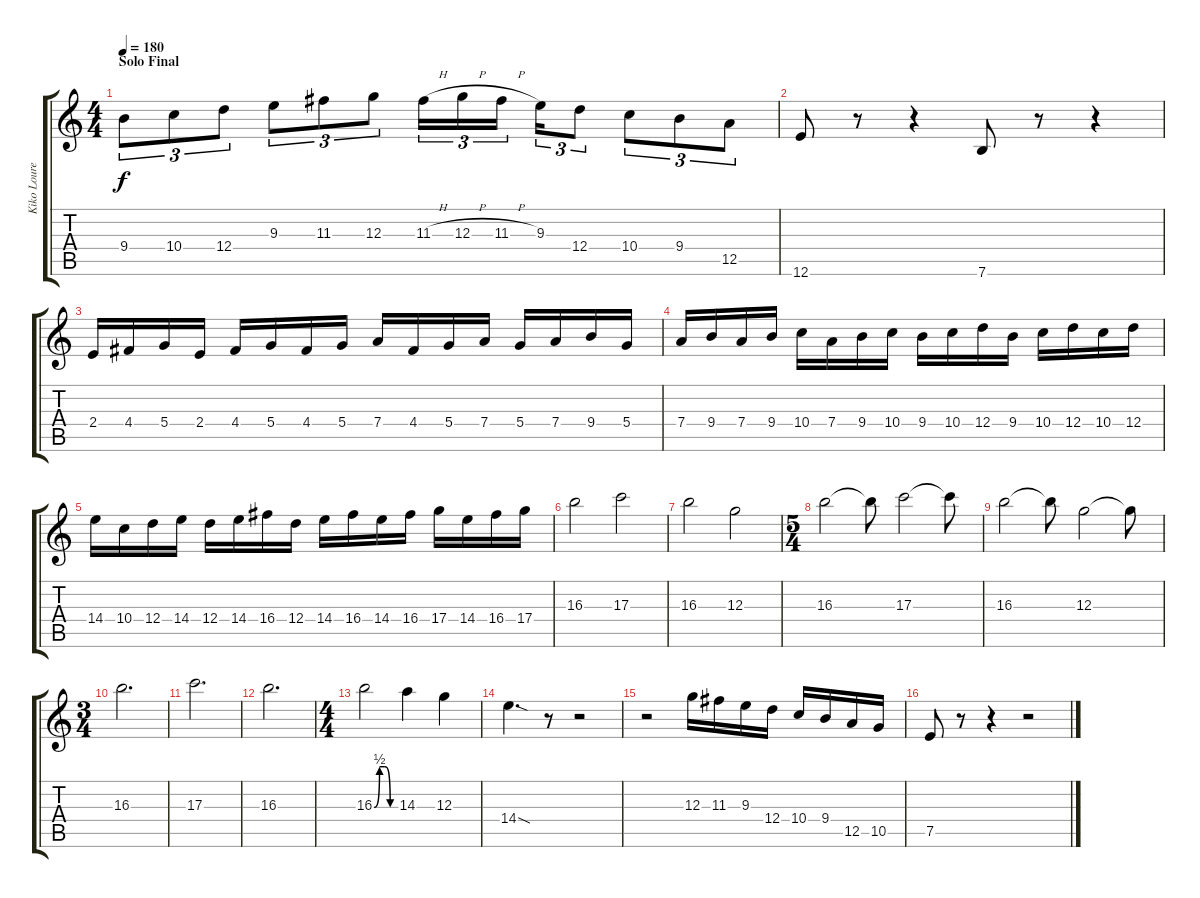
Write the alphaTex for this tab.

\track ("Kiko Loureiro" "Kiko Loure") {instrument distortionguitar}
\staff {score tabs}
\tuning (E4 B3 G3 D3 A2 E2) {hide}
\ts (4 4)
\section ("" "Solo Final")
\tempo 180
\clef g2
\ks c
9.4.8{tu (3 2) dy f volume 16 balance 5} 10.4.8{tu (3 2)} 12.4.8{tu (3 2)} 9.3.8{tu (3 2)} 11.3.8{tu (3 2)} 12.3.8{tu (3 2)} 11.3{h}.16{tu (3 2)} 12.3{h}.16{tu (3 2)} 11.3{h}.16{tu (3 2) beam splitsecondary} 9.3.16{tu (3 2)} 12.4.8{tu (3 2)} 10.4.8{tu (3 2)} 9.4.8{tu (3 2)} 12.5.8{tu (3 2)} |
12.6.8 r.8 r.4 7.6.8 r.8 r.4 |
2.4.16 4.4.16 5.4.16 2.4.16 4.4.16 5.4.16 4.4.16 5.4.16 7.4.16 4.4.16 5.4.16 7.4.16 5.4.16 7.4.16 9.4.16 5.4.16 |
7.4.16 9.4.16 7.4.16 9.4.16 10.4.16 7.4.16 9.4.16 10.4.16 9.4.16 10.4.16 12.4.16 9.4.16 10.4.16 12.4.16 10.4.16 12.4.16 |
14.4.16 10.4.16 12.4.16 14.4.16 12.4.16 14.4.16 16.4.16 12.4.16 14.4.16 16.4.16 14.4.16 16.4.16 17.4.16 14.4.16 16.4.16 17.4.16 |
16.3.2 17.3.2 |
16.3.2 12.3.2 |
\ts (5 4)
16.3.2 16.3{t}.8 17.3.2 17.3{t}.8 |
16.3.2 16.3{t}.8 12.3.2 12.3{t}.8 |
\ts (3 4)
16.3.2{d} |
17.3.2{d} |
16.3.2{d} |
\ts (4 4)
16.3{be (custom 0 0 15 2 30 2 45 0 60 0)}.2 14.3.4 12.3.4 |
14.4{sod}.4{d} r.8 r.2 |
r.2 12.3.16 11.3.16 9.3.16 12.4.16 10.4.16 9.4.16 12.5.16 10.5.16 |
7.5.8 r.8 r.4 r.2
